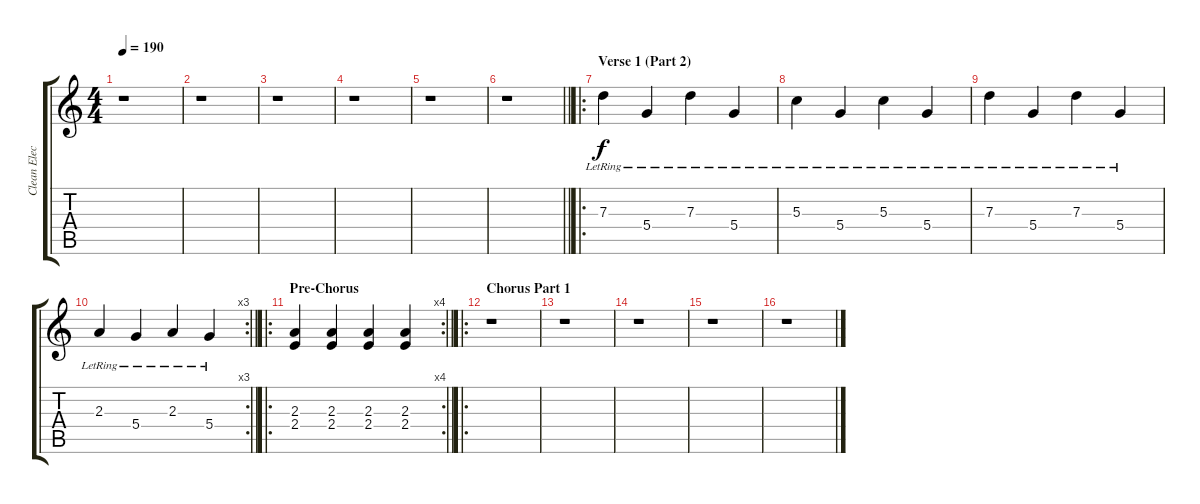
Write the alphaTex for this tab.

\track ("Clean Electric Guitar" "Clean Elec") {instrument electricguitarmuted}
\staff {score tabs}
\tuning (E4 B3 G3 D3 A2 E2) {hide}
\ts (4 4)
\tempo 190
\clef g2
\ks c
r.1{dy f} |
r.1 |
r.1 |
r.1 |
r.1 |
\barLineRight lightlight
r.1 |
\ro
\section ("" "Verse 1 (Part 2)")
7.3{lr}.4 5.4{lr}.4 7.3{lr}.4 5.4{lr}.4 |
5.3{lr}.4 5.4{lr}.4 5.3{lr}.4 5.4{lr}.4 |
7.3{lr}.4 5.4{lr}.4 7.3{lr}.4 5.4{lr}.4 |
\rc 3
\barLineRight lightlight
2.3{lr}.4 5.4{lr}.4 2.3{lr}.4 5.4{lr}.4 |
\ro
\rc 4
\section ("" "Pre-Chorus")
\barLineRight lightlight
(2.3 2.4).4 (2.3 2.4).4 (2.3 2.4).4 (2.3 2.4).4 |
\ro
\section ("" "Chorus Part 1")
r.1 |
r.1 |
r.1 |
r.1 |
r.1
